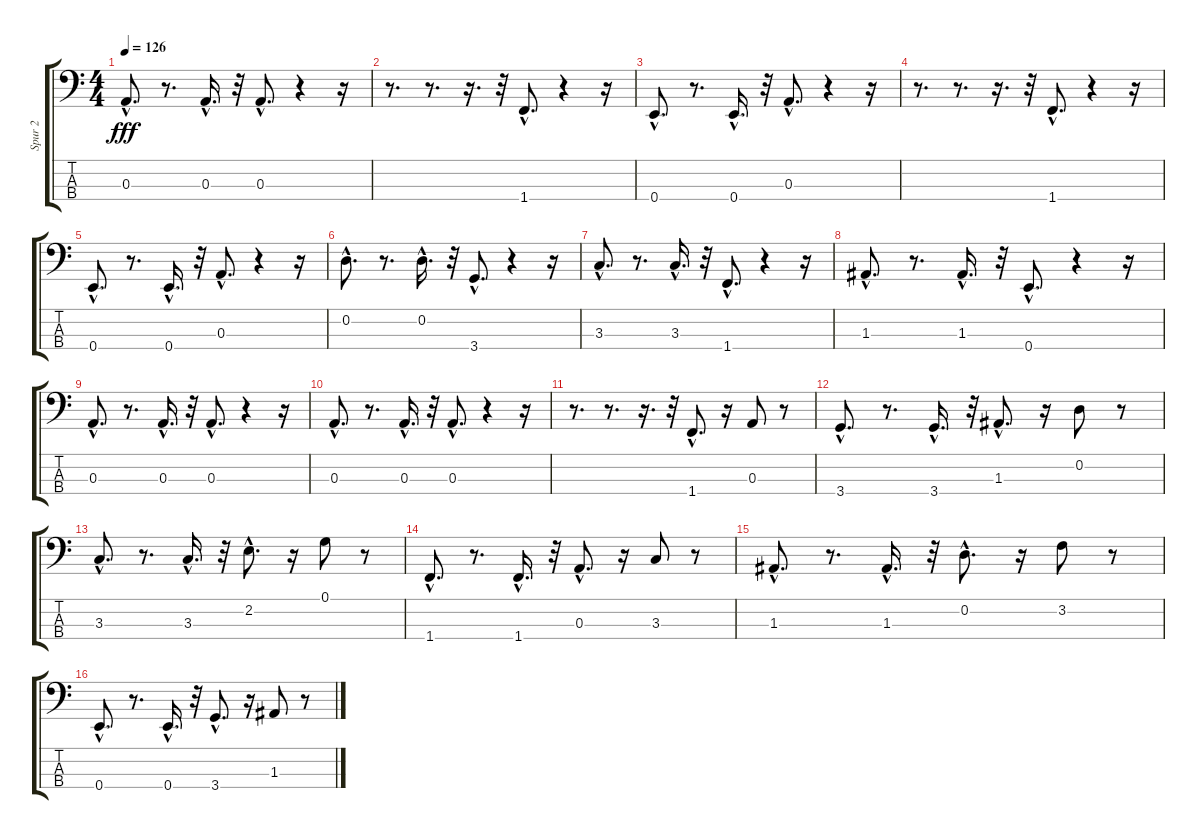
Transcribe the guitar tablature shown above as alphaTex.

\track ("Spur 2" "Spur 2") {instrument electricbassfinger}
\staff {score tabs}
\tuning (G2 D2 A1 E1) {hide}
\ts (4 4)
\tempo 126
\clef f4
\ks c
0.3{hac}.8{d dy fff} r.8{d} 0.3{hac}.16{d} r.32 0.3{hac}.8{d} r.4 r.16 |
r.8{d} r.8{d} r.16{d} r.32 1.4{hac}.8{d} r.4 r.16 |
0.4{hac}.8{d} r.8{d} 0.4{hac}.16{d} r.32 0.3{hac}.8{d} r.4 r.16 |
r.8{d} r.8{d} r.16{d} r.32 1.4{hac}.8{d} r.4 r.16 |
0.4{hac}.8{d} r.8{d} 0.4{hac}.16{d} r.32 0.3{hac}.8{d} r.4 r.16 |
0.2{hac}.8{d} r.8{d} 0.2{hac}.16{d} r.32 3.4{hac}.8{d} r.4 r.16 |
3.3{hac}.8{d} r.8{d} 3.3{hac}.16{d} r.32 1.4{hac}.8{d} r.4 r.16 |
1.3{hac}.8{d} r.8{d} 1.3{hac}.16{d} r.32 0.4{hac}.8{d} r.4 r.16 |
0.3{hac}.8{d} r.8{d} 0.3{hac}.16{d} r.32 0.3{hac}.8{d} r.4 r.16 |
0.3{hac}.8{d} r.8{d} 0.3{hac}.16{d} r.32 0.3{hac}.8{d} r.4 r.16 |
r.8{d} r.8{d} r.16{d} r.32 1.4{hac}.8{d} r.16 0.3.8 r.8 |
3.4{hac}.8{d} r.8{d} 3.4{hac}.16{d} r.32 1.3{hac}.8{d} r.16 0.2.8 r.8 |
3.3{hac}.8{d} r.8{d} 3.3{hac}.16{d} r.32 2.2{hac}.8{d} r.16 0.1.8 r.8 |
1.4{hac}.8{d} r.8{d} 1.4{hac}.16{d} r.32 0.3{hac}.8{d} r.16 3.3.8 r.8 |
1.3{hac}.8{d} r.8{d} 1.3{hac}.16{d} r.32 0.2{hac}.8{d} r.16 3.2.8 r.8 |
0.4{hac}.8{d} r.8{d} 0.4{hac}.16{d} r.32 3.4{hac}.8{d} r.16 1.3.8 r.8
